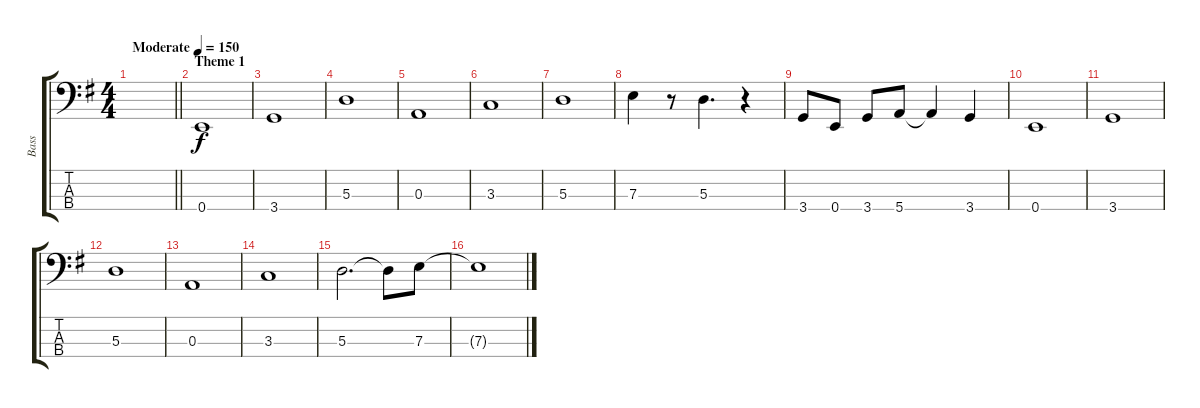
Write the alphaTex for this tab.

\track ("Bass" "Bass") {instrument electricbasspick}
\staff {score tabs}
\tuning (G2 D2 A1 E1) {hide}
\ts (4 4)
\tempo (150 "Moderate")
\clef f4
\barLineRight lightlight
\ks eminor
|
\section ("" "Theme 1")
0.4.1 |
3.4.1 |
5.3.1 |
0.3.1 |
3.3.1 |
5.3.1 |
7.3.4 r.8 5.3.4{d} r.4 |
3.4.8 0.4.8 3.4.8 5.4.8 5.4{t}.4 3.4.4 |
0.4.1 |
3.4.1 |
5.3.1 |
0.3.1 |
3.3.1 |
5.3.2{d} 5.3{t}.8 7.3.8 |
7.3{t}.1
